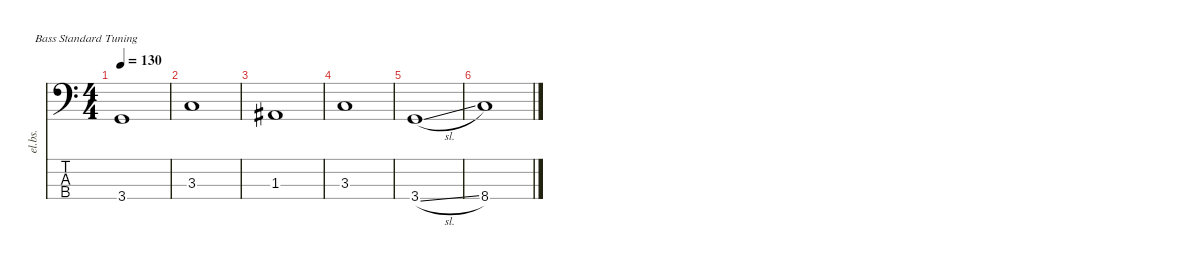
\defaultSystemsLayout 4
\hideDynamics
\bracketExtendMode nobrackets
\track ("Chipon" "el.bs.") {instrument electricbassfinger}
\staff {score tabs}
\tuning (G2 D2 A1 E1)
\ts (4 4)
\tempo 130
\clef f4
\ks c
3.4.1{dy f} |
3.3.1 |
1.3{acc #}.1 |
3.3.1 |
3.4{sl}.1 |
8.4.1
